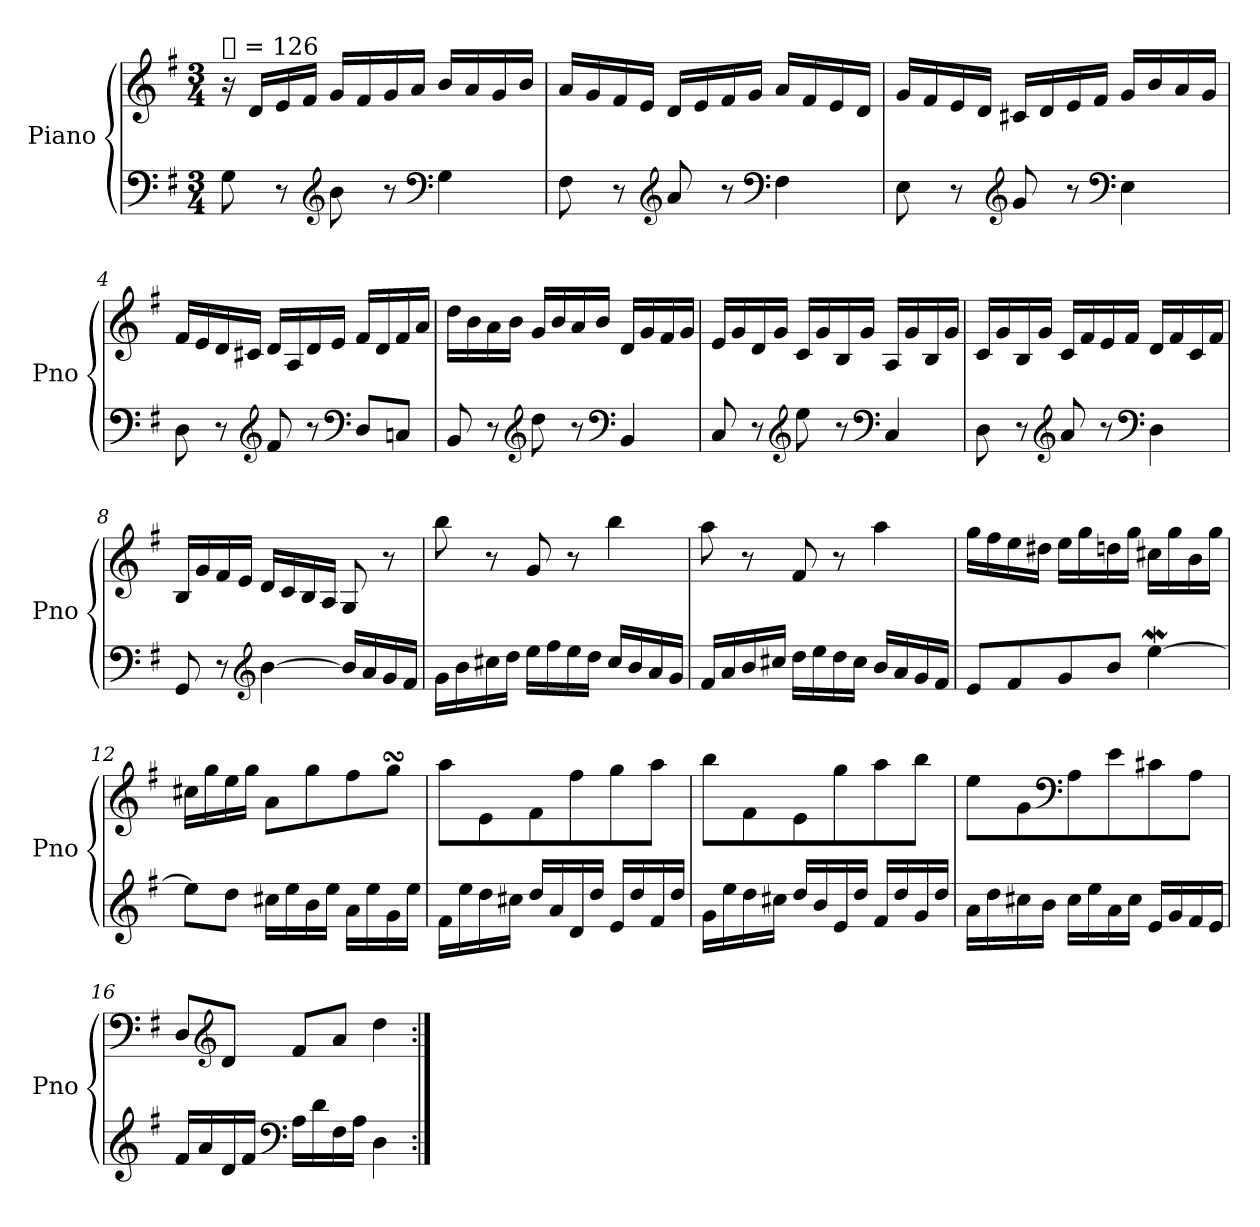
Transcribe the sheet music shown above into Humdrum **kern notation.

**kern	**kern
*part1	*part1
*staff2	*staff1
*I"Piano	*
*I'Pno	*
*clefF4	*clefG2
*k[f#]	*k[f#]
*M3/4	*M3/4
=1	=1
!	!LO:TX:a:t=𝅘𝅥 = 126
8G\	16r
.	16d/LL
8r	16e/
.	16f#/JJ
*clefG2	*
8b\	16g/LL
.	16f#/
8r	16g/
.	16a/JJ
*clefF4	*
4G\	16b/LL
.	16a/
.	16g/
.	16b/JJ
=2	=2
8F#\	16a/LL
.	16g/
8r	16f#/
.	16e/JJ
*clefG2	*
8a/	16d/LL
.	16e/
8r	16f#/
.	16g/JJ
*clefF4	*
4F#\	16a/LL
.	16f#/
.	16e/
.	16d/JJ
=3	=3
8E\	16g/LL
.	16f#/
8r	16e/
.	16d/JJ
*clefG2	*
8g/	16c#X/LL
.	16d/
8r	16e/
.	16f#/JJ
*clefF4	*
4E\	16g/LL
.	16b/
.	16a/
.	16g/JJ
!!LO:LB:g=z
=4	=4
8D\	16f#/LL
.	16e/
8r	16d/
.	16c#X/JJ
*clefG2	*
8f#/	16d/LL
.	16A/
8r	16d/
.	16e/JJ
*clefF4	*
8D/L	16f#/LL
.	16d/
8Cn/J	16f#/
.	16a/JJ
=5	=5
8BB/	16dd\LL
.	16b\
8r	16a\
.	16b\JJ
*clefG2	*
8dd\	16g/LL
.	16b/
8r	16a/
.	16b/JJ
*clefF4	*
4BB/	16d/LL
.	16g/
.	16f#/
.	16g/JJ
=6	=6
8C/	16e/LL
.	16g/
8r	16d/
.	16g/JJ
*clefG2	*
8ee\	16c/LL
.	16g/
8r	16B/
.	16g/JJ
*clefF4	*
4C/	16A/LL
.	16g/
.	16B/
.	16g/JJ
!!LO:LB:g=z
=7	=7
8D\	16c/LL
.	16g/
8r	16B/
.	16g/JJ
*clefG2	*
8a/	16c/LL
.	16f#/
8r	16e/
.	16f#/JJ
*clefF4	*
4D\	16d/LL
.	16f#/
.	16c/
.	16f#/JJ
=8	=8
8GG/	16B/LL
.	16g/
8r	16f#/
.	16e/JJ
*clefG2	*
[4b\	16d/LL
.	16c/
.	16B/
.	16A/JJ
16b/LL]	8G/
16a/	.
16g/	8r
16f#/JJ	.
=9	=9
16g\LL	8bb\
16b\	.
16cc#X\	8r
16dd\JJ	.
16ee\LL	8g/
16ff#\	.
16ee\	8r
16dd\JJ	.
16cc#/LL	4bb\
16b/	.
16a/	.
16g/JJ	.
!!LO:LB:g=z
=10	=10
16f#/LL	8aa\
16a/	.
16b/	8r
16cc#X/JJ	.
16dd\LL	8f#/
16ee\	.
16dd\	8r
16cc#\JJ	.
16b/LL	4aa\
16a/	.
16g/	.
16f#/JJ	.
=11	=11
8e/L	16gg\LL
.	16ff#\
8f#/	16ee\
.	16dd#X\JJ
8g/	16ee\LL
.	16gg\
8b/J	16ddn\
.	16gg\JJ
[4eeW\	16cc#X\LL
.	16gg\
.	16b\
.	16gg\JJ
=12	=12
8ee\L]	16cc#X\LL
.	16gg\
8dd\J	16ee\
.	16gg\JJ
16cc#X\LL	8a\L
16ee\	.
16b\	8gg\
16ee\JJ	.
16a\LL	8ff#\
16ee\	.
16g\	8ggsSSs\J
16ee\JJ	.
!!LO:LB:g=z
=13	=13
16f#\LL	8aa\L
16ee\	.
16dd\	8e\
16cc#X\JJ	.
16dd/LL	8f#\
16a/	.
16d/	8ff#\
16dd/JJ	.
16e/LL	8gg\
16dd/	.
16f#/	8aa\J
16dd/JJ	.
=14	=14
16g\LL	8bb\L
16ee\	.
16dd\	8f#\
16cc#X\JJ	.
16dd/LL	8e\
16b/	.
16e/	8gg\
16dd/JJ	.
16f#/LL	8aa\
16dd/	.
16g/	8bb\J
16dd/JJ	.
=15	=15
16a\LL	8ee\L
16dd\	.
16cc#X\	8g\
16b\JJ	.
*	*clefF4
16cc#\LL	8A\
16ee\	.
16a\	8e\
16cc#\JJ	.
16e/LL	8c#X\
16g/	.
16f#/	8A\J
16e/JJ	.
=16	=16
16f#/LL	8D/L
16a/	.
*	*clefG2
16d/	8d/J
16f#/JJ	.
*clefF4	*
16A\LL	8f#/L
16d\	.
16F#\	8a/J
16A\JJ	.
4D\	4dd\
=:|!	=:|!
*-	*-
